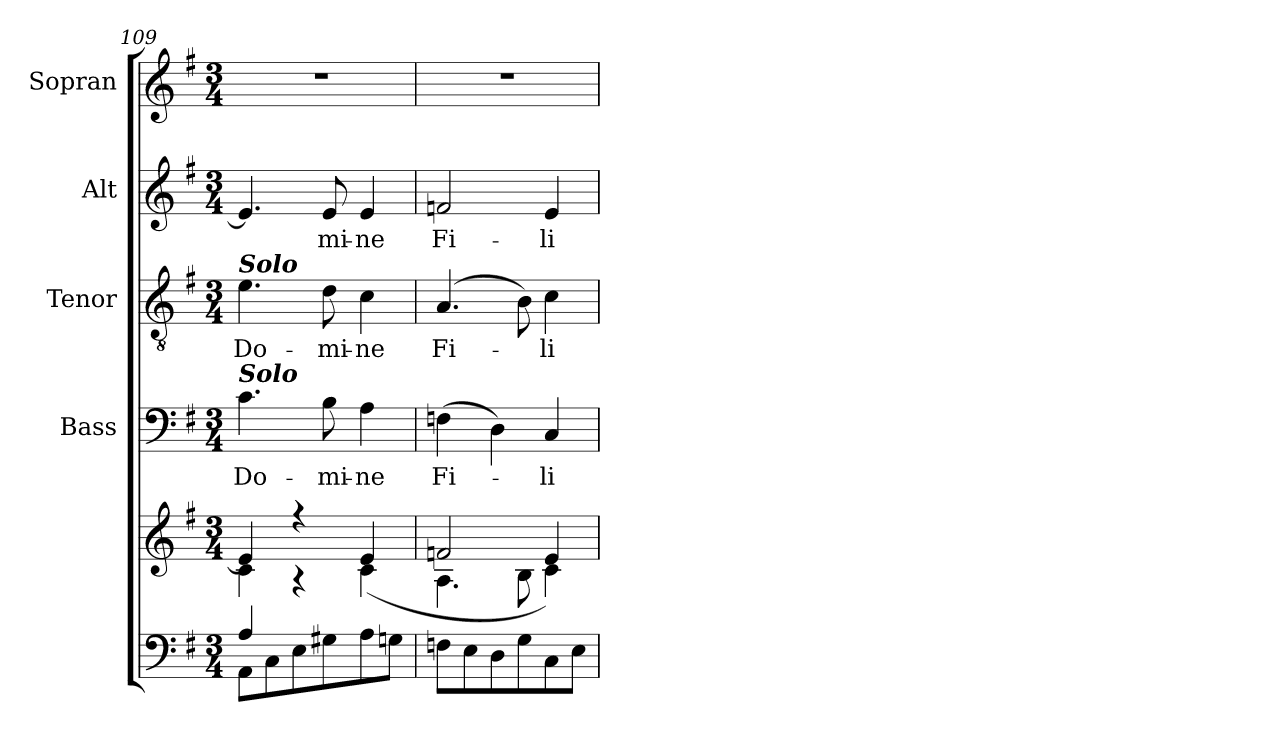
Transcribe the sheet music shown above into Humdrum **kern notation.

**kern	**kern	**kern	**text	**kern	**text	**kern	**text	**kern
*part5	*part5	*part4	*part4	*part3	*part3	*part2	*part2	*part1
*staff6	*staff5	*staff4	*staff4	*staff3	*staff3	*staff2	*staff2	*staff1
*	*	*I"Bass	*	*I"Tenor	*	*I"Alt	*	*I"Sopran
*	*	*I'B.	*	*I'T.	*	*I'A.	*	*I'S.
*clefF4	*clefG2	*clefF4	*	*clefGv2	*	*clefG2	*	*clefG2
*k[f#]	*k[f#]	*k[f#]	*	*k[f#]	*	*k[f#]	*	*k[f#]
*G:	*G:	*G:	*	*G:	*	*G:	*	*G:
*M3/4	*M3/4	*M3/4	*	*M3/4	*	*M3/4	*	*M3/4
=109	=109	=109	=109	=109	=109	=109	=109	=109
*^	*^	*	*	*	*	*	*	*
!	!	!	!	!	!	!LO:TX:a:Bi:t=Solo	!	!	!	!
!	!	!	!	!LO:TX:a:Bi:t=Solo	!	!	!	!	!	!
!	!	!	!	!	!LO:LY:b	!	!LO:LY:b	!	!	!
4A/	8AA\L	4e/]	4c\	4.c\	Do-	4.e\	Do-	4.e/]	.	2.r
.	8C\	.	.	.	.	.	.	.	.	.
2ryy	8E\	4r	4r	.	.	.	.	.	.	.
!	!	!	!	!	!LO:LY:b	!	!LO:LY:b	!	!LO:LY:b	!
.	8G#X\	.	.	8B\	-mi-	8d\	-mi-	8e/	-mi-	.
!	!	!	!	!	!LO:LY:b	!	!LO:LY:b	!	!LO:LY:b	!
.	8A\	4e/	(<4c\	4A\	-ne	4c\	-ne	4e/	-ne	.
.	8Gn\J	.	.	.	.	.	.	.	.	.
=110	=110	=110	=110	=110	=110	=110	=110	=110	=110	=110
!	!	!	!	!	!LO:LY:b	!	!LO:LY:b	!	!LO:LY:b	!
*v	*v	*	*	*	*	*	*	*	*	*
8Fn\L	2fn/	4.A\	(>4Fn\	Fi-	(4.A/	Fi-	2fn/	Fi-	2.r
8E\	.	.	.	.	.	.	.	.	.
8D\	.	.	4D\)	.	.	.	.	.	.
8G\	.	8B\	.	.	8B\)	.	.	.	.
!	!	!	!	!LO:LY:b	!	!LO:LY:b	!	!LO:LY:b	!
8C\	4e/	4c\)	4C/	-li	4c\	-li	4e/	-li	.
8E\J	.	.	.	.	.	.	.	.	.
*	*v	*v	*	*	*	*	*	*	*
=	=	=	=	=	=	=	=	=
*-	*-	*-	*-	*-	*-	*-	*-	*-
